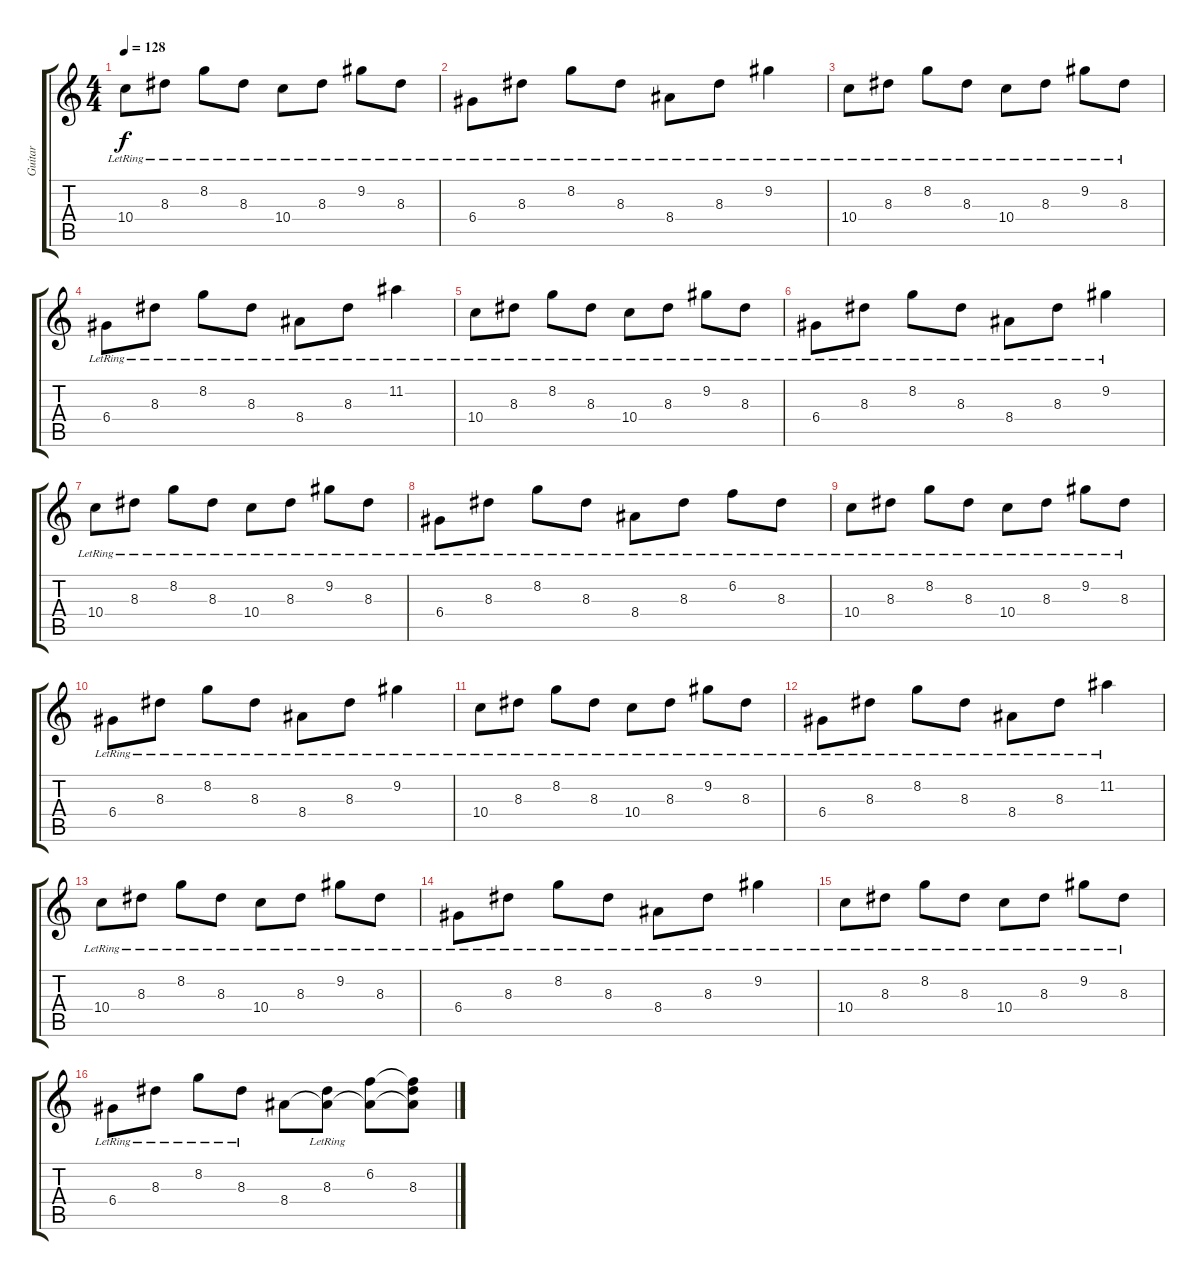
\track ("Guitar" "Guitar") {instrument distortionguitar}
\staff {score tabs}
\tuning (E4 B3 G3 D3 A2 E2) {hide}
\ts (4 4)
\tempo 128
\clef g2
\ks c
10.4{lr}.8{dy f} 8.3{lr}.8 8.2{lr}.8 8.3{lr}.8 10.4{lr}.8 8.3{lr}.8 9.2{lr}.8 8.3{lr}.8 |
6.4{lr}.8 8.3{lr}.8 8.2{lr}.8 8.3{lr}.8 8.4{lr}.8 8.3{lr}.8 9.2{lr}.4 |
10.4{lr}.8 8.3{lr}.8 8.2{lr}.8 8.3{lr}.8 10.4{lr}.8 8.3{lr}.8 9.2{lr}.8 8.3{lr}.8 |
6.4{lr}.8 8.3{lr}.8 8.2{lr}.8 8.3{lr}.8 8.4{lr}.8 8.3{lr}.8 11.2{lr}.4 |
10.4{lr}.8 8.3{lr}.8 8.2{lr}.8 8.3{lr}.8 10.4{lr}.8 8.3{lr}.8 9.2{lr}.8 8.3{lr}.8 |
6.4{lr}.8 8.3{lr}.8 8.2{lr}.8 8.3{lr}.8 8.4{lr}.8 8.3{lr}.8 9.2{lr}.4 |
10.4{lr}.8 8.3{lr}.8 8.2{lr}.8 8.3{lr}.8 10.4{lr}.8 8.3{lr}.8 9.2{lr}.8 8.3{lr}.8 |
6.4{lr}.8 8.3{lr}.8 8.2{lr}.8 8.3{lr}.8 8.4{lr}.8 8.3{lr}.8 6.2{lr}.8 8.3{lr}.8 |
10.4{lr}.8 8.3{lr}.8 8.2{lr}.8 8.3{lr}.8 10.4{lr}.8 8.3{lr}.8 9.2{lr}.8 8.3{lr}.8 |
6.4{lr}.8 8.3{lr}.8 8.2{lr}.8 8.3{lr}.8 8.4{lr}.8 8.3{lr}.8 9.2{lr}.4 |
10.4{lr}.8 8.3{lr}.8 8.2{lr}.8 8.3{lr}.8 10.4{lr}.8 8.3{lr}.8 9.2{lr}.8 8.3{lr}.8 |
6.4{lr}.8 8.3{lr}.8 8.2{lr}.8 8.3{lr}.8 8.4{lr}.8 8.3{lr}.8 11.2{lr}.4 |
10.4{lr}.8 8.3{lr}.8 8.2{lr}.8 8.3{lr}.8 10.4{lr}.8 8.3{lr}.8 9.2{lr}.8 8.3{lr}.8 |
6.4{lr}.8 8.3{lr}.8 8.2{lr}.8 8.3{lr}.8 8.4{lr}.8 8.3{lr}.8 9.2{lr}.4 |
10.4{lr}.8 8.3{lr}.8 8.2{lr}.8 8.3{lr}.8 10.4{lr}.8 8.3{lr}.8 9.2{lr}.8 8.3{lr}.8 |
6.4{lr}.8 8.3{lr}.8 8.2{lr}.8 8.3{lr}.8 8.4.8 (8.3{lr} 8.4{t}).8 (6.2 8.4{t}).8 (6.2{t} 8.3 8.4{t}).8
